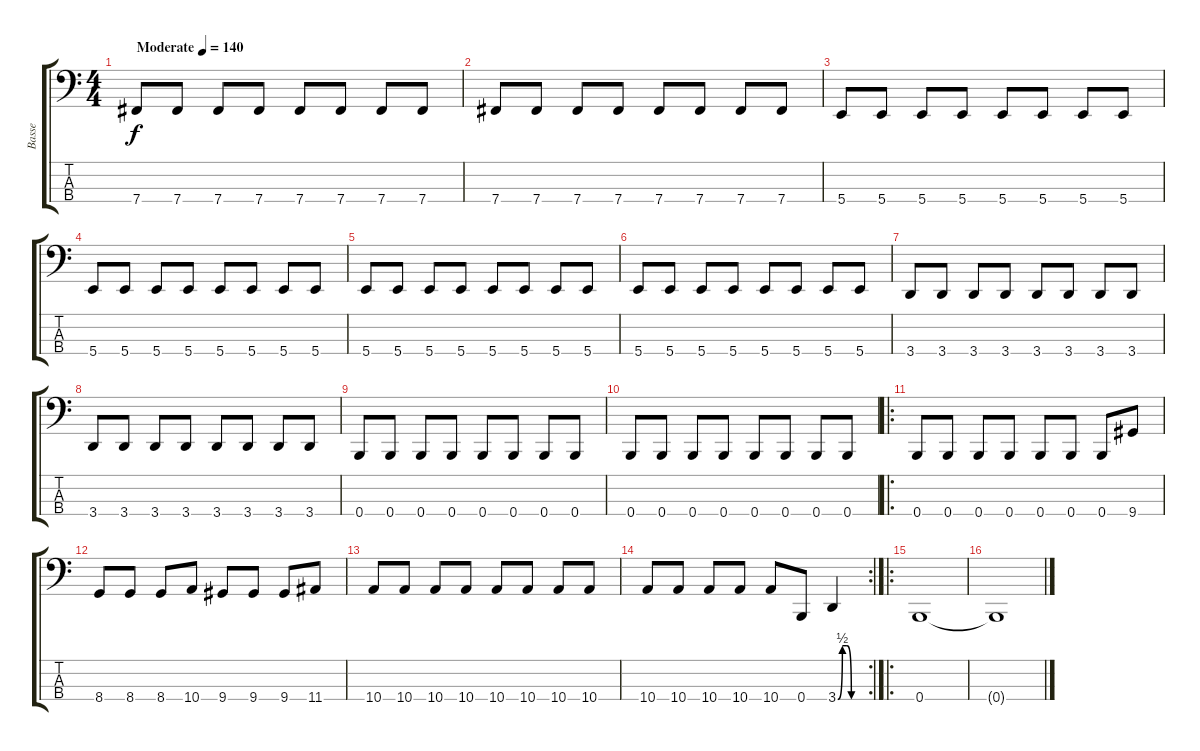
\track ("Basse" "Basse") {instrument electricbassfinger}
\staff {score tabs}
\tuning (D2 A1 E1 B0) {hide}
\ts (4 4)
\tempo (140 "Moderate")
\clef f4
\ks c
7.4.8{dy f volume 12 instrument electricbassfinger} 7.4.8 7.4.8 7.4.8 7.4.8 7.4.8 7.4.8 7.4.8 |
7.4.8 7.4.8 7.4.8 7.4.8 7.4.8 7.4.8 7.4.8 7.4.8 |
5.4.8 5.4.8 5.4.8 5.4.8 5.4.8 5.4.8 5.4.8 5.4.8 |
5.4.8 5.4.8 5.4.8 5.4.8 5.4.8 5.4.8 5.4.8 5.4.8 |
5.4.8 5.4.8 5.4.8 5.4.8 5.4.8 5.4.8 5.4.8 5.4.8 |
5.4.8 5.4.8 5.4.8 5.4.8 5.4.8 5.4.8 5.4.8 5.4.8 |
3.4.8 3.4.8 3.4.8 3.4.8 3.4.8 3.4.8 3.4.8 3.4.8 |
3.4.8 3.4.8 3.4.8 3.4.8 3.4.8 3.4.8 3.4.8 3.4.8 |
0.4.8 0.4.8 0.4.8 0.4.8 0.4.8 0.4.8 0.4.8 0.4.8 |
0.4.8 0.4.8 0.4.8 0.4.8 0.4.8 0.4.8 0.4.8 0.4.8 |
\ro
0.4.8 0.4.8 0.4.8 0.4.8 0.4.8 0.4.8 0.4.8 9.4.8 |
8.4.8 8.4.8 8.4.8 10.4.8 9.4.8 9.4.8 9.4.8 11.4.8 |
10.4.8 10.4.8 10.4.8 10.4.8 10.4.8 10.4.8 10.4.8 10.4.8 |
\rc 2
10.4.8 10.4.8 10.4.8 10.4.8 10.4.8 0.4.8 3.4{be (custom 0 0 10 2 20 2 30 0 60 0)}.4 |
\ro
0.4.1 |
0.4{t}.1
